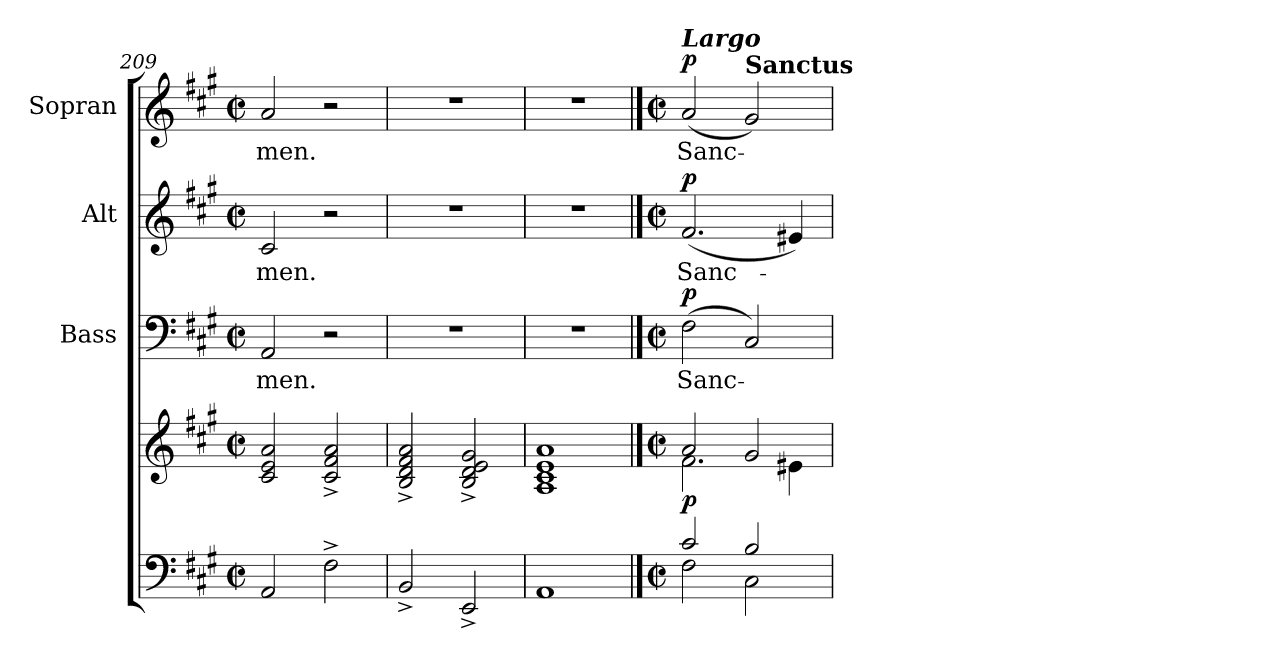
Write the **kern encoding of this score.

**kern	**kern	**dynam	**kern	**text	**dynam	**kern	**text	**dynam	**kern	**text	**dynam
*part4	*part4	*part4	*part3	*part3	*part3	*part2	*part2	*part2	*part1	*part1	*part1
*staff5	*staff4	*staff4/5	*staff3	*staff3	*staff3	*staff2	*staff2	*staff2	*staff1	*staff1	*staff1
*	*	*	*I"Bass	*	*	*I"Alt	*	*	*I"Sopran	*	*
*	*	*	*I'B.	*	*	*I'A.	*	*	*I'S.	*	*
*clefF4	*clefG2	*	*clefF4	*	*	*clefG2	*	*	*clefG2	*	*
*k[f#c#g#]	*k[f#c#g#]	*	*k[f#c#g#]	*	*	*k[f#c#g#]	*	*	*k[f#c#g#]	*	*
*A:	*A:	*	*A:	*	*	*A:	*	*	*A:	*	*
*M2/2	*M2/2	*	*M2/2	*	*	*M2/2	*	*	*M2/2	*	*
*met(c|)	*met(c|)	*	*met(c|)	*	*	*met(c|)	*	*	*met(c|)	*	*
=209	=209	=209	=209	=209	=209	=209	=209	=209	=209	=209	=209
!	!	!	!	!LO:LY:b	!	!	!LO:LY:b	!	!	!LO:LY:b	!
2AA/	2c#/ 2e/ 2a/	.	2AA/	-men.	.	2c#/	-men.	.	2a/	-men.	.
2F#^>\	2c#/^< 2f#/^< 2a/^<	.	2r	.	.	2r	.	.	2r	.	.
=210	=210	=210	=210	=210	=210	=210	=210	=210	=210	=210	=210
2BB^</	2B/^< 2d/^< 2f#/^< 2a/^<	.	1r	.	.	1r	.	.	1r	.	.
2EE^</	2B/^< 2d/^< 2e/^< 2g#/^<	.	.	.	.	.	.	.	.	.	.
=211	=211	=211	=211	=211	=211	=211	=211	=211	=211	=211	=211
1AA	1A 1c# 1e 1a	.	1r	.	.	1r	.	.	1r	.	.
!!LO:PB:g=z
==212	==212	==212	==212	==212	==212	==212	==212	==212	==212	==212	==212
*M2/2	*M2/2	*	*M2/2	*	*	*M2/2	*	*	*M2/2	*	*
*met(c|)	*met(c|)	*	*met(c|)	*	*	*met(c|)	*	*	*met(c|)	*	*
*^	*^	*	*	*	*	*	*	*	*	*	*
!	!	!	!	!	!	!	!	!	!	!	!LO:TX:a:Bi:t=Largo	!	!
!	!	!	!	!LO:DY:b	!	!LO:LY:b	!LO:DY:a	!	!LO:LY:b	!LO:DY:a	!	!LO:LY:b	!LO:DY:a
2c#/	2F#\	2a/	2.f#\	p	(>2F#\	Sanc-	p	(<2.f#/	Sanc-	p	(<2a/	Sanc-	p
!	!	!	!	!	!	!	!	!	!	!	!LO:TX:a:B:t=Sanctus	!	!
2B/	2C#\	2g#/	.	.	2C#/)	.	.	.	.	.	2g#/)	.	.
.	.	.	4e#X\	.	.	.	.	4e#X/)	.	.	.	.	.
*v	*v	*	*	*	*	*	*	*	*	*	*	*	*
*	*v	*v	*	*	*	*	*	*	*	*	*	*
=	=	=	=	=	=	=	=	=	=	=	=
*-	*-	*-	*-	*-	*-	*-	*-	*-	*-	*-	*-
